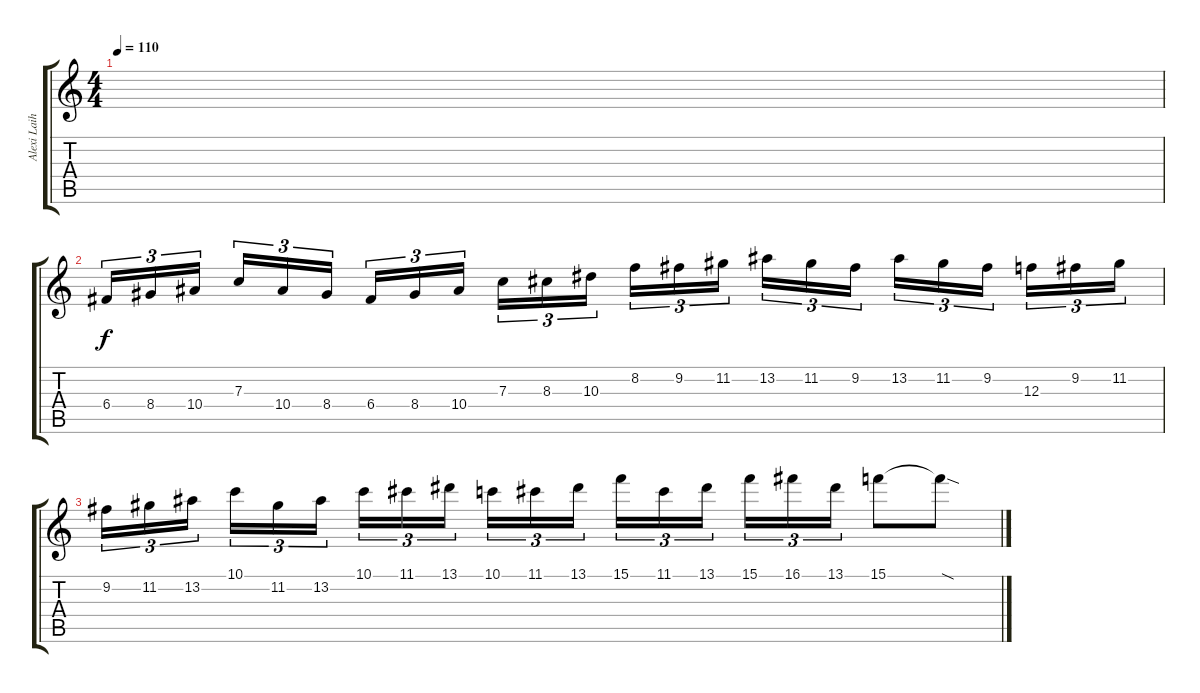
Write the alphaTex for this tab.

\track ("Alexi Laiho - Lead Guitar" "Alexi Laih") {instrument distortionguitar}
\staff {score tabs}
\tuning (D4 A3 F3 C3 G2 C2) {hide}
\ts (4 4)
\tempo 110
\clef g2
\ks c
|
6.4.16{tu (3 2)} 8.4.16{tu (3 2)} 10.4.16{tu (3 2) beam splitsecondary} 7.3.16{tu (3 2)} 10.4.16{tu (3 2)} 8.4.16{tu (3 2)} 6.4.16{tu (3 2)} 8.4.16{tu (3 2)} 10.4.16{tu (3 2) beam splitsecondary} 7.3.16{tu (3 2)} 8.3.16{tu (3 2)} 10.3.16{tu (3 2)} 8.2.16{tu (3 2)} 9.2.16{tu (3 2)} 11.2.16{tu (3 2) beam splitsecondary} 13.2.16{tu (3 2)} 11.2.16{tu (3 2)} 9.2.16{tu (3 2)} 13.2.16{tu (3 2)} 11.2.16{tu (3 2)} 9.2.16{tu (3 2) beam splitsecondary} 12.3.16{tu (3 2)} 9.2.16{tu (3 2)} 11.2.16{tu (3 2)} |
9.2.16{tu (3 2)} 11.2.16{tu (3 2)} 13.2.16{tu (3 2) beam splitsecondary} 10.1.16{tu (3 2)} 11.2.16{tu (3 2)} 13.2.16{tu (3 2)} 10.1.16{tu (3 2)} 11.1.16{tu (3 2)} 13.1.16{tu (3 2) beam splitsecondary} 10.1.16{tu (3 2)} 11.1.16{tu (3 2)} 13.1.16{tu (3 2)} 15.1.16{tu (3 2)} 11.1.16{tu (3 2)} 13.1.16{tu (3 2) beam splitsecondary} 15.1.16{tu (3 2)} 16.1.16{tu (3 2)} 13.1.16{tu (3 2)} 15.1.8 15.1{sod t}.8
